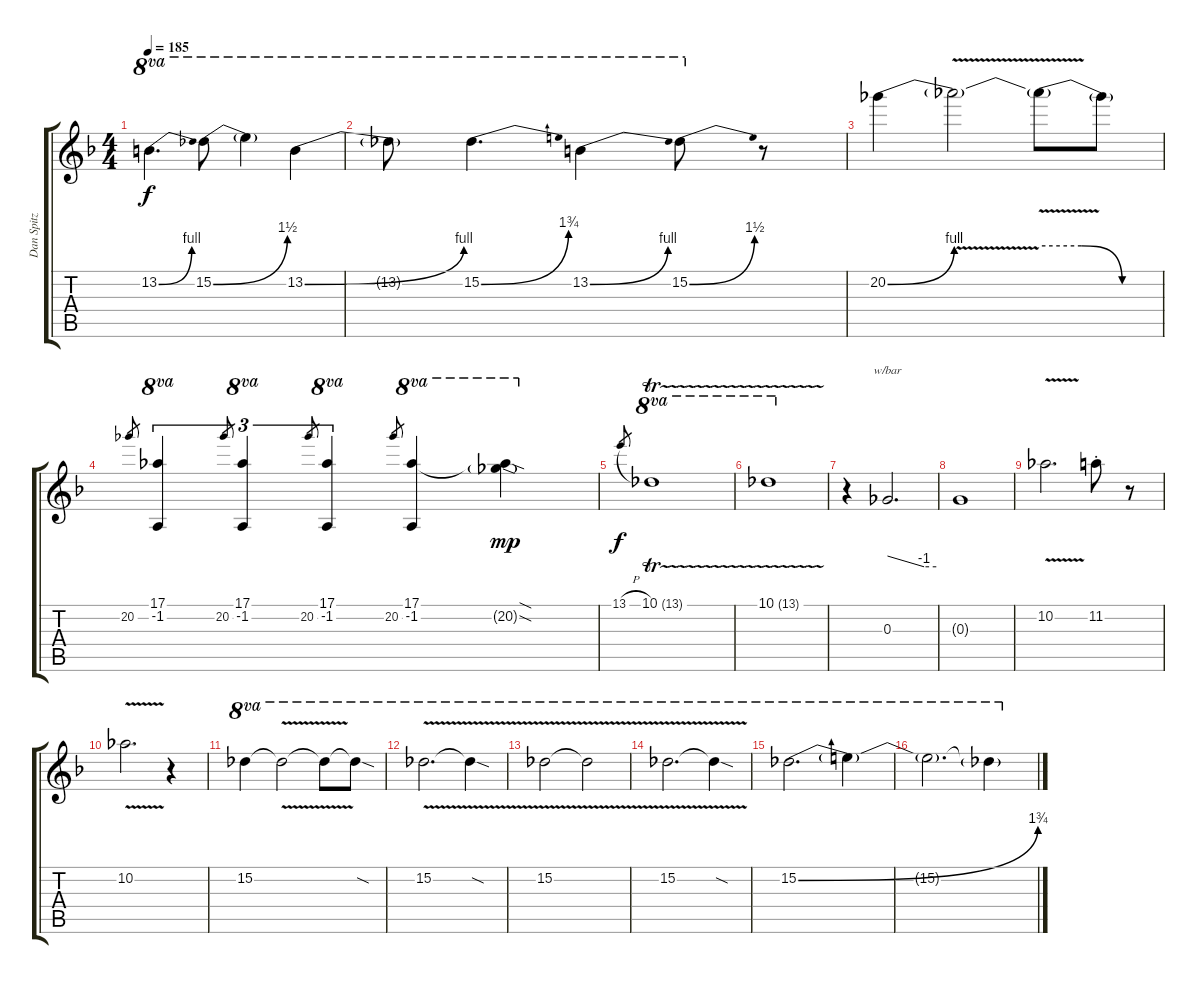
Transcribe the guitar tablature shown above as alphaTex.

\track ("Dan Spitz" "Dan Spitz") {instrument distortionguitar}
\staff {score tabs}
\tuning (Eb4 Bb3 Gb3 Db3 Ab2 Db2) {hide}
\ts (4 4)
\tempo 185
\clef g2
\ks f
13.2{be (bend 0 0 60 4)}.4{d ot 8va dy f} 15.2{be (bend 0 0 60 6)}.8{ot 8va} 15.2{t}.4{ot 8va} 13.2{be (bend 0 0 60 4)}.4{ot 8va} |
13.2{t}.8{ot 8va} 15.2{be (bend 0 0 60 7)}.4{d ot 8va} 13.2{be (bend 0 0 60 4)}.4{ot 8va} 15.2{be (bend 0 0 60 6)}.8{ot 8va} r.8 |
20.2{be (bend 0 0 60 4)}.4 20.2{v t}.2 20.2{be (custom 0 4 20 4 40 0 60 0) t}.8 20.2{t}.8 |
20.2.8{gr} (17.1 -1.2).4{tu (3 2) ot 8va} 20.2.8{gr} (17.1 -1.2).4{tu (3 2) ot 8va} 20.2.8{gr} (17.1 -1.2).4{tu (3 2) ot 8va} 20.2.8{gr} (17.1 -1.2).4{ot 8va} (17.1{sod t} 20.2{sod g}).4{ot 8va dy mp} |
13.1{h}.8{gr dy f} 10.1{tr (13 32)}.1{ot 8va} |
10.1{tr (13 32)}.1{ot 8va} |
r.4 0.3.2{d tbe (custom default 0 0 45 -4 60 -4)} |
0.3{t}.1 |
10.2{v}.2{d} 11.2{st}.8 r.8 |
10.2{v}.2{d} r.4 |
15.2.4{ot 8va} 15.2{v t}.2{ot 8va} 15.2{t}.8{ot 8va} 15.2{sod t}.8{ot 8va} |
15.2{v}.2{d ot 8va} 15.2{sod t}.4{ot 8va} |
15.2{v}.2{ot 8va} 15.2{v t}.2{ot 8va} |
15.2{v}.2{d ot 8va} 15.2{sod t}.4{ot 8va} |
15.2{be (bend 0 0 60 7)}.2{d ot 8va} 15.2{t}.4{ot 8va} |
15.2{t}.2{d ot 8va} 15.2{t}.4{ot 8va}
